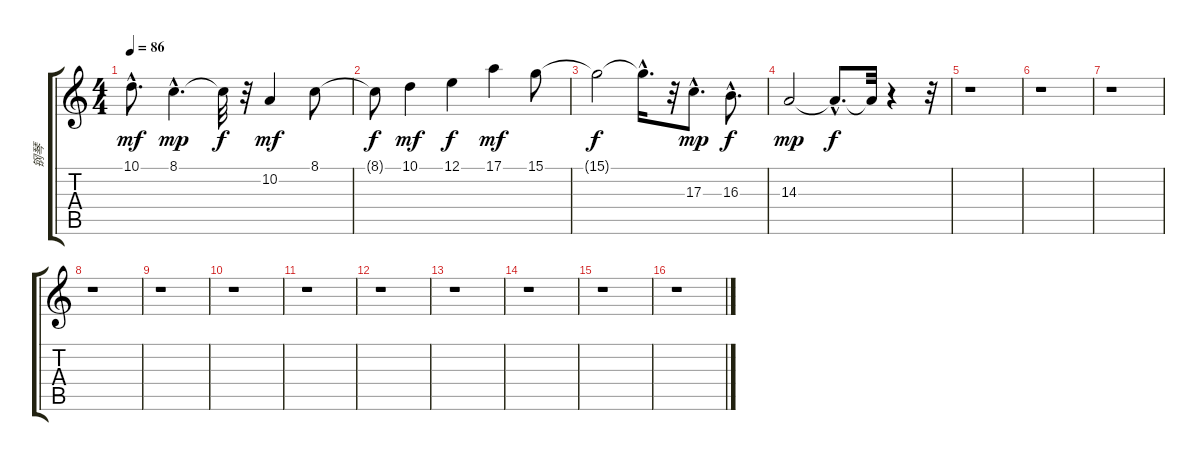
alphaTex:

\track ("钢琴" "钢琴") {instrument electricgrandpiano}
\staff {score tabs}
\tuning (E4 B3 G3 D3 A2 E2) {hide}
\ts (4 4)
\tempo 86
\clef g2
\ks c
10.1{hac}.8{d dy mf} 8.1{hac}.4{d dy mp} 8.1{t}.32{dy f} r.32 10.2.4{dy mf} 8.1.8 |
8.1{t}.8{dy f} 10.1.4{dy mf} 12.1.4{dy f} 17.1.4{dy mf} 15.1.8 |
15.1{t}.2{dy f} 15.1{hac t}.16{d} r.32 17.3{hac}.8{d dy mp} 16.3{hac}.8{d dy f} |
14.3.2{dy mp} 14.3{hac t}.8{d dy f} 14.3{t}.32 r.4 r.32 |
r.1 |
r.1 |
r.1 |
r.1 |
r.1 |
r.1 |
r.1 |
r.1 |
r.1 |
r.1 |
r.1 |
r.1
